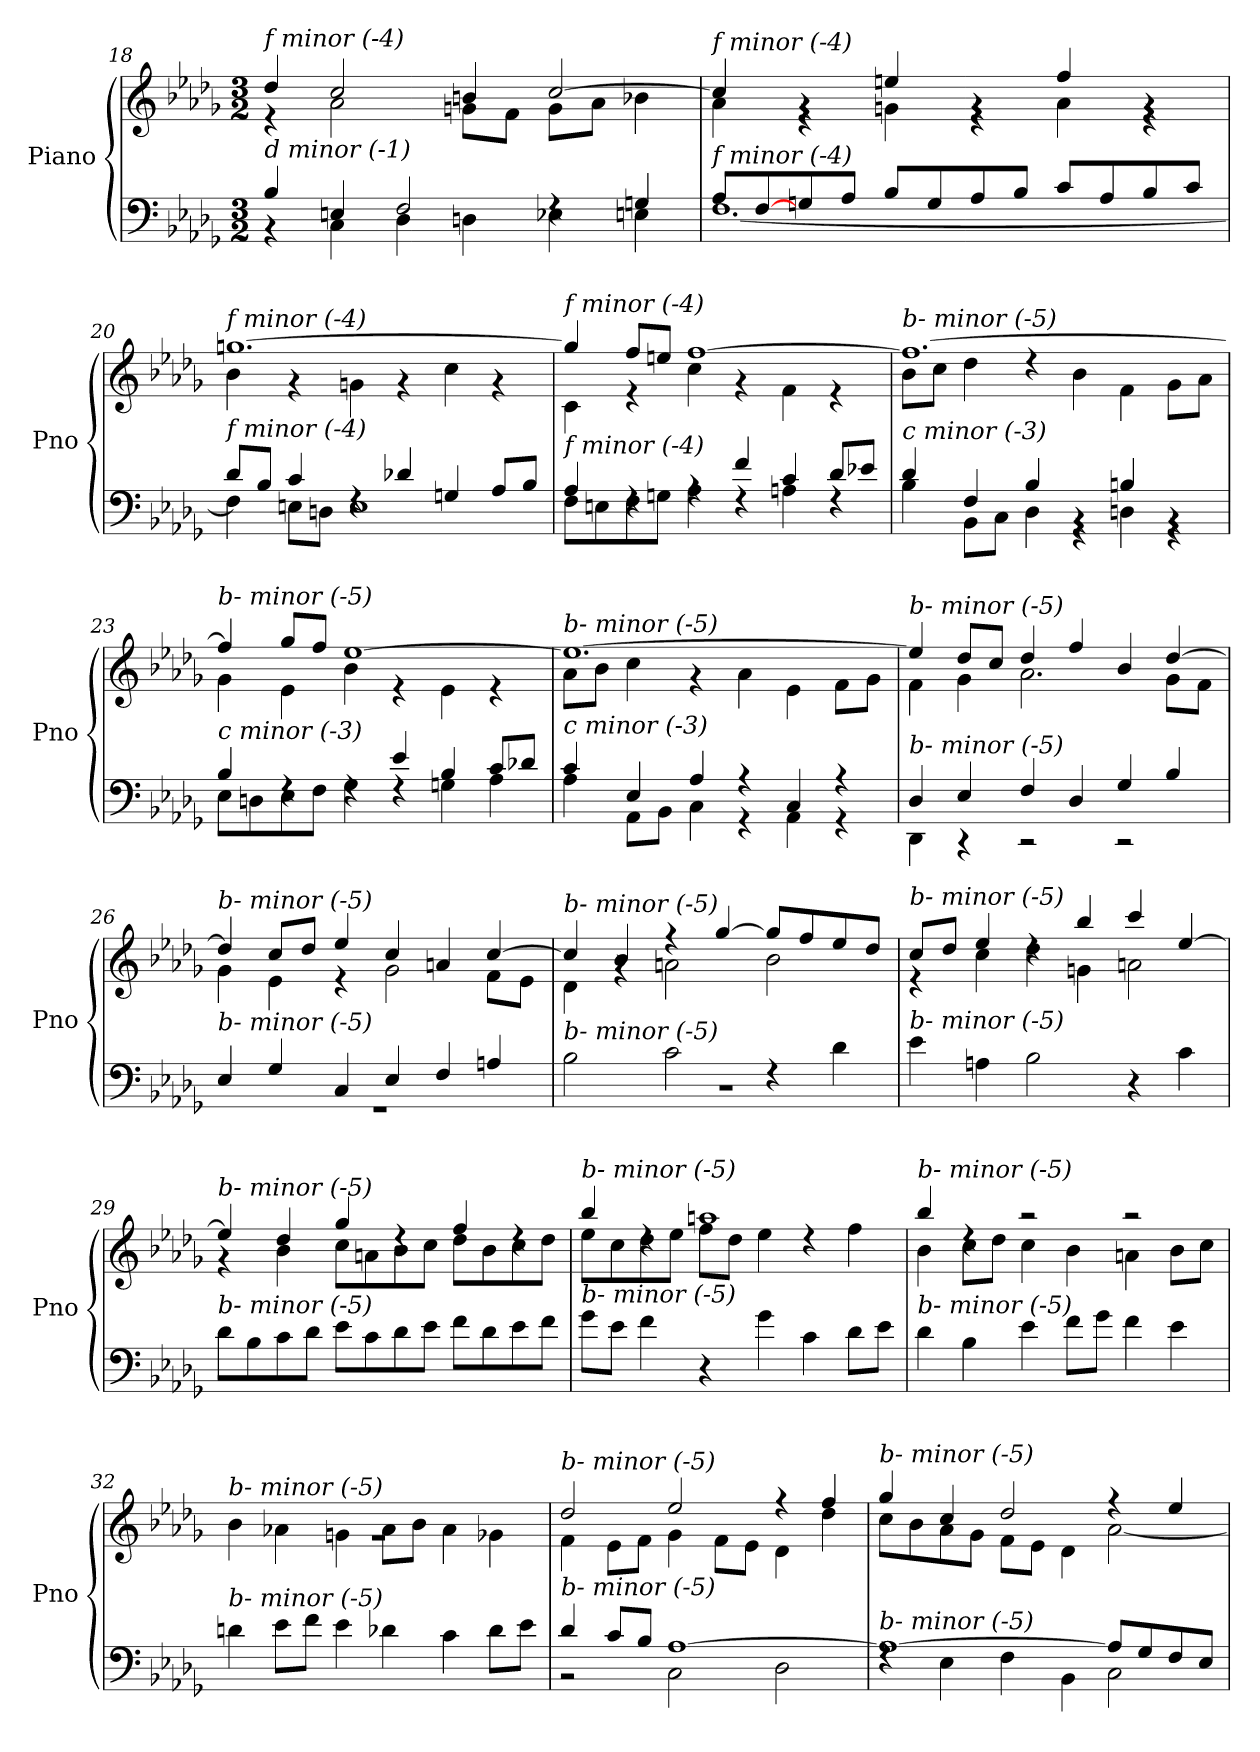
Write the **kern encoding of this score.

**kern	**kern
*part1	*part1
*staff2	*staff1
*I"Piano	*
*I'Pno	*
*clefF4	*clefG2
*k[b-e-a-d-g-]	*k[b-e-a-d-g-]
*M3/2	*M3/2
=18	=18
*^	*^
!	!	!LO:TX:i:t=f minor (-4)	!
!LO:TX:i:t=d minor (-1)	!	!	!
4B-/	4r	4dd-/	4r
4En/	4C\	2cc/	2a-\
2F/	4D-\	.	.
.	4Dn\	4bn/	8gn\L
.	.	.	8f\J
4rF	4E-X\	[2cc/	8g\L
.	.	.	8a-\J
4Gn/	4En\	.	4b-X\
=19	=19	=19	=19
!	!	!LO:TX:i:t=f minor (-4)	!
!LO:TX:i:t=f minor (-4)	!	!	!
8A-/L	[1.F	4cc/]	4a-\
[8F/	.	.	.
8Gn/	.	4rg	4r
8A-/J	.	.	.
8B-/L	.	4een/	4gn\
8G/	.	.	.
8A-/	.	4rg	4r
8B-/J	.	.	.
8c/L	.	4ff/	4a-\
8A-/	.	.	.
8B-/	.	4rg	4r
8c/J	.	.	.
=20	=20	=20	=20
!	!	!LO:TX:i:t=f minor (-4)	!
!LO:TX:i:t=f minor (-4)	!	!	!
8d-/L	4F\]	[1.ggn	4b-\
8B-/J	.	.	.
4c/	8En\L	.	4r
.	8Dn\J	.	.
4rF	1E	.	4gn\
4d-X/	.	.	4r
4Gn/	.	.	4cc\
8A-/L	.	.	4r
8B-/J	.	.	.
!!LO:PB:g=z	!!
=21	=21	=21	=21
!	!	!LO:TX:i:t=f minor (-4)	!
!LO:TX:i:t=f minor (-4)	!	!	!
4A-/	8F\L	4gg/]	4c\
.	8En\	.	.
4rF	8F\	8ff/L	4r
.	8Gn\J	8een/J	.
4rA	4A-\	[1ff	4cc\
4f/	4rF	.	4r
4c/	4An\	.	4f\
8d-/L	4rF	.	4r
8e-X/J	.	.	.
=22	=22	=22	=22
!	!	!LO:TX:i:t=b- minor (-5)	!
!LO:TX:i:t=c minor (-3)	!	!	!
4d-/	4B-\	1.ff_	8b-\L
.	.	.	8cc\J
4F/	8BB-\L	.	4dd-\
.	8C\J	.	.
4B-/	4D-\	.	4rdd
4rBB	4r	.	4b-\
4Bni/	4Dn\	.	4f\
4rBB	4r	.	8g-\L
.	.	.	8a-\J
=23	=23	=23	=23
!	!	!LO:TX:i:t=b- minor (-5)	!
!LO:TX:i:t=c minor (-3)	!	!	!
4B-/	8E-\L	4ff/]	4g-\
.	8Dn\	.	.
4rF	8E-\	8gg-/L	4e-\
.	8F\J	8ff/J	.
4rF	4G-\	[1ee-	4b-\
4e-/	4rF	.	4r
4B-/	4Gn\	.	4e-\
8c/L	4A-\	.	4r
8d-X/J	.	.	.
=24	=24	=24	=24
!	!	!LO:TX:i:t=b- minor (-5)	!
!LO:TX:i:t=c minor (-3)	!	!	!
4c/	4A-\	1.ee-_	8a-\L
.	.	.	8b-\J
4E-/	8AA-\L	.	4cc\
.	8BB-\J	.	.
4A-/	4C\	.	4r
4r	4r	.	4a-\
4C/	4AA-\	.	4e-\
4r	4r	.	8f\L
.	.	.	8g-\J
!!LO:LB:g=z	!!
=25	=25	=25	=25
!	!	!LO:TX:i:t=b- minor (-5)	!
!LO:TX:i:t=b- minor (-5)	!	!	!
4D-/	4DD-\	4ee-/]	4f\
4E-/	4r	8dd-/L	4g-\
.	.	8cc/J	.
4F/	2r	4dd-/	2.a-\
4D-/	.	4ff/	.
4G-/	2r	4b-/	.
4B-/	.	[4dd-/	8g-\L
.	.	.	8f\J
=26	=26	=26	=26
!	!	!LO:TX:i:t=b- minor (-5)	!
!LO:TX:i:t=b- minor (-5)	!	!	!
4E-/	1.r	4dd-/]	4g-\
4G-/	.	8cc/L	4e-\
.	.	8dd-/J	.
4C/	.	4ee-/	4r
4E-/	.	4cc/	2g-\
4F/	.	4an/	.
4An/	.	[4cc/	8f\L
.	.	.	8e-\J
=27	=27	=27	=27
!	!	!LO:TX:i:t=b- minor (-5)	!
!LO:TX:i:t=b- minor (-5)	!	!	!
2B-\	1.r	4cc/]	4d-\
.	.	4b-/	4rg
2c\	.	4r	2an\
.	.	[4gg-/	.
4rF	.	8gg-/L]	2b-\
.	.	8ff/	.
4d-\	.	8ee-/	.
.	.	8dd-/J	.
*v	*v	*	*
=28	=28	=28
!	!LO:TX:i:t=b- minor (-5)	!
!LO:TX:i:t=b- minor (-5)	!	!
4e-\	8cc/L	4r
.	8dd-/J	.
4An\	4ee-/	4cc\
2B-\	4rdd	4dd-\
.	4bb-/	4gn\
4r	4ccc/	2an\
4c\	[4ee-/	.
!!LO:LB:g=z	!!
=29	=29	=29
!	!LO:TX:i:t=b- minor (-5)	!
!LO:TX:i:t=b- minor (-5)	!	!
8d-\L	4ee-/]	4r
8B-\	.	.
8c\	4dd-/	4b-\
8d-\J	.	.
8e-\L	4gg-/	8cc\L
8c\	.	8an\
8d-\	4rdd	8b-\
8e-\J	.	8cc\J
8f\L	4ff/	8dd-\L
8d-\	.	8b-\
8e-\	4rdd	8cc\
8f\J	.	8dd-\J
=30	=30	=30
!	!LO:TX:i:t=b- minor (-5)	!
!LO:TX:i:t=b- minor (-5)	!	!
8g-\L	4bb-/	8ee-\L
8e-\J	.	8cc\
4f\	4rdd	8dd-\
.	.	8ee-\J
4r	1aan	8ff\L
.	.	8dd-\J
4g-\	.	4ee-\
4c\	.	4rdd
8d-\L	.	4ff\
8e-\J	.	.
=31	=31	=31
!	!LO:TX:i:t=b- minor (-5)	!
!LO:TX:i:t=b- minor (-5)	!	!
4d-\	4bb-/	4b-\
4B-\	4rdd	8cc\L
.	.	8dd-\J
4e-\	2r	4cc\
8f\L	.	4b-\
8g-\J	.	.
4f\	2r	4an\
4e-\	.	8b-\L
.	.	8cc\J
!!LO:LB:g=z	!!
=32	=32	=32
!	!LO:TX:i:t=b- minor (-5)	!
!LO:TX:i:t=b- minor (-5)	!	!
4dn\	1.rg	4b-\
8e-\L	.	4a-X\
8f\J	.	.
4e-\	.	4gn\
4d-X\	.	8a-\L
.	.	8b-\J
4c\	.	4a-\
8d-\L	.	4g-X\
8e-\J	.	.
=33	=33	=33
*^	*	*
!	!	!LO:TX:i:t=b- minor (-5)	!
!LO:TX:i:t=b- minor (-5)	!	!	!
4d-/	2r	2dd-/	4f\
8c/L	.	.	8e-\L
8B-/J	.	.	8f\J
[1A-	2C\	2ee-/	4g-\
.	.	.	8f\L
.	.	.	8e-\J
.	2D-\	4r	4d-\
.	.	4ff/	4dd-\
=34	=34	=34	=34
!	!	!LO:TX:i:t=b- minor (-5)	!
!LO:TX:i:t=b- minor (-5)	!	!	!
1A-_	4rF	4gg-/	8cc\L
.	.	.	8b-\
.	4E-\	4cc/	8a-\
.	.	.	8g-\J
.	4F\	2dd-/	8f\L
.	.	.	8e-\J
.	4BB-\	.	4d-\
8A-/L]	2C\	4r	[2a-\
8G-/	.	.	.
8F/	.	4ee-/	.
8E-/J	.	.	.
*v	*v	*	*
*	*v	*v
=	=
*-	*-
